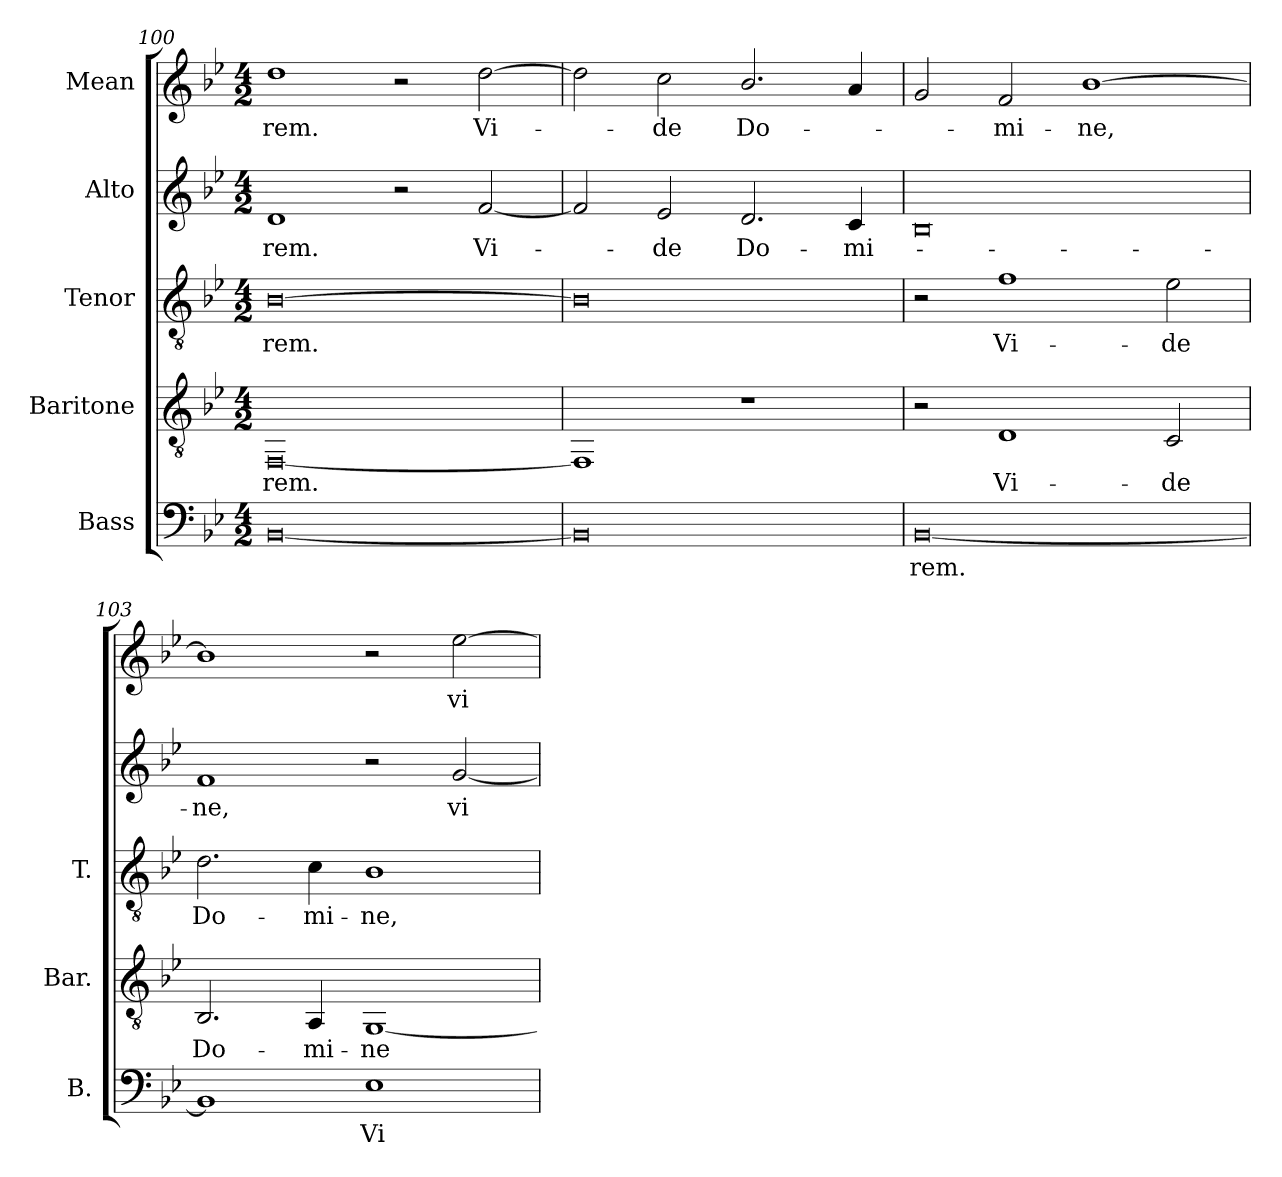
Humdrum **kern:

**kern	**text	**kern	**text	**kern	**text	**kern	**text	**kern	**text
*part5	*part5	*part4	*part4	*part3	*part3	*part2	*part2	*part1	*part1
*staff5	*staff5	*staff4	*staff4	*staff3	*staff3	*staff2	*staff2	*staff1	*staff1
*I"Bass	*	*I"Baritone	*	*I"Tenor	*	*I"Alto	*	*I"Mean	*
*I'B.	*	*I'Bar.	*	*I'T.	*	*	*	*	*
*clefF4	*	*clefGv2	*	*clefGv2	*	*clefG2	*	*clefG2	*
*	*	*	*	*ITrd7c12	*	*	*	*	*
*k[b-e-]	*	*k[b-e-]	*	*k[b-e-]	*	*k[b-e-]	*	*k[b-e-]	*
*B-:	*	*B-:	*	*B-:	*	*B-:	*	*B-:	*
*M4/2	*	*M4/2	*	*M4/2	*	*M4/2	*	*M4/2	*
=100	=100	=100	=100	=100	=100	=100	=100	=100	=100
!	!	!	!LO:LY:b:color=#000000	!	!	!	!	!	!
!	!	!	!	!	!LO:LY:b:color=#000000	!	!	!	!
!	!	!	!	!	!	!	!LO:LY:b:color=#000000	!	!
!	!	!	!	!	!	!	!	!	!LO:LY:b:color=#000000
[0BB-i	.	[0FFi	-rem.	[0BB-i	-rem.	1di	-rem.	1ddi	-rem.
.	.	.	.	.	.	2r	.	2r	.
!	!	!	!	!	!	!	!LO:LY:b:color=#000000	!	!
!	!	!	!	!	!	!	!	!	!LO:LY:b:color=#000000
.	.	.	.	.	.	[2fi/	Vi-	[2ddi\	Vi-
=101	=101	=101	=101	=101	=101	=101	=101	=101	=101
0BB-i]	.	1FFi]	.	0BB-i]	.	2fi/]	.	2ddi\]	.
!	!	!	!	!	!	!	!LO:LY:b:color=#000000	!	!
!	!	!	!	!	!	!	!	!	!LO:LY:b:color=#000000
.	.	.	.	.	.	2e-i/	-de	2cci\	-de
!	!	!	!	!	!	!	!LO:LY:b:color=#000000	!	!
!	!	!	!	!	!	!	!	!	!LO:LY:b:color=#000000
.	.	1r	.	.	.	2.di/	Do-	2.b-i/	Do-
!	!	!	!	!	!	!	!LO:LY:b:color=#000000	!	!
.	.	.	.	.	.	4ci/	-mi-	4ai/	.
!!LO:LB:g=z
=102	=102	=102	=102	=102	=102	=102	=102	=102	=102
!	!LO:LY:b:color=#000000	!	!	!	!	!	!	!	!
[0BB-i	-rem.	2r	.	2r	.	0B-i	.	2gi/	.
!	!	!	!LO:LY:b:color=#000000	!	!	!	!	!	!
!	!	!	!	!	!LO:LY:b:color=#000000	!	!	!	!
!	!	!	!	!	!	!	!	!	!LO:LY:b:color=#000000
.	.	1Di	Vi-	1Fi	Vi-	.	.	2fi/	-mi-
!	!	!	!	!	!	!	!	!	!LO:LY:b:color=#000000
.	.	.	.	.	.	.	.	[1b-i	-ne,
!	!	!	!LO:LY:b:color=#000000	!	!	!	!	!	!
!	!	!	!	!	!LO:LY:b:color=#000000	!	!	!	!
.	.	2Ci/	-de	2E-i\	-de	.	.	.	.
=103	=103	=103	=103	=103	=103	=103	=103	=103	=103
!	!	!	!LO:LY:b:color=#000000	!	!	!	!	!	!
!	!	!	!	!	!LO:LY:b:color=#000000	!	!	!	!
!	!	!	!	!	!	!	!LO:LY:b:color=#000000	!	!
1BB-i]	.	2.BB-i/	Do-	2.Di\	Do-	1fi	-ne,	1b-i]	.
!	!	!	!LO:LY:b:color=#000000	!	!	!	!	!	!
!	!	!	!	!	!LO:LY:b:color=#000000	!	!	!	!
.	.	4AAi/	-mi-	4Ci\	-mi-	.	.	.	.
!	!LO:LY:b:color=#000000	!	!	!	!	!	!	!	!
!	!	!	!LO:LY:b:color=#000000	!	!	!	!	!	!
!	!	!	!	!	!LO:LY:b:color=#000000	!	!	!	!
1E-i	Vi-	[1GGi	-ne	1BB-i	-ne,	2r	.	2r	.
!	!	!	!	!	!	!	!LO:LY:b:color=#000000	!	!
!	!	!	!	!	!	!	!	!	!LO:LY:b:color=#000000
.	.	.	.	.	.	[2gi/	vi-	[2ee-i\	vi-
=	=	=	=	=	=	=	=	=	=
*-	*-	*-	*-	*-	*-	*-	*-	*-	*-
